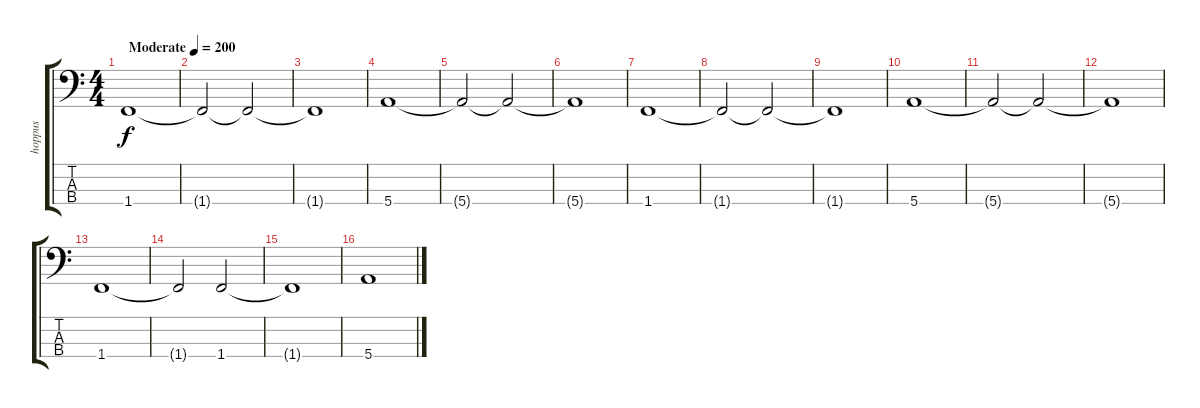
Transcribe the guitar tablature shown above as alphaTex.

\track ("hoppus" "hoppus") {instrument electricbasspick}
\staff {score tabs}
\tuning (G2 D2 A1 E1) {hide}
\ts (4 4)
\tempo (200 "Moderate")
\clef f4
\ks c
1.4.1{dy f instrument electricbasspick} |
1.4{t}.2 1.4{t}.2 |
1.4{t}.1 |
5.4.1 |
5.4{t}.2 5.4{t}.2 |
5.4{t}.1 |
1.4.1 |
1.4{t}.2 1.4{t}.2 |
1.4{t}.1 |
5.4.1 |
5.4{t}.2 5.4{t}.2 |
5.4{t}.1 |
1.4.1 |
1.4{t}.2 1.4.2 |
1.4{t}.1 |
5.4.1
